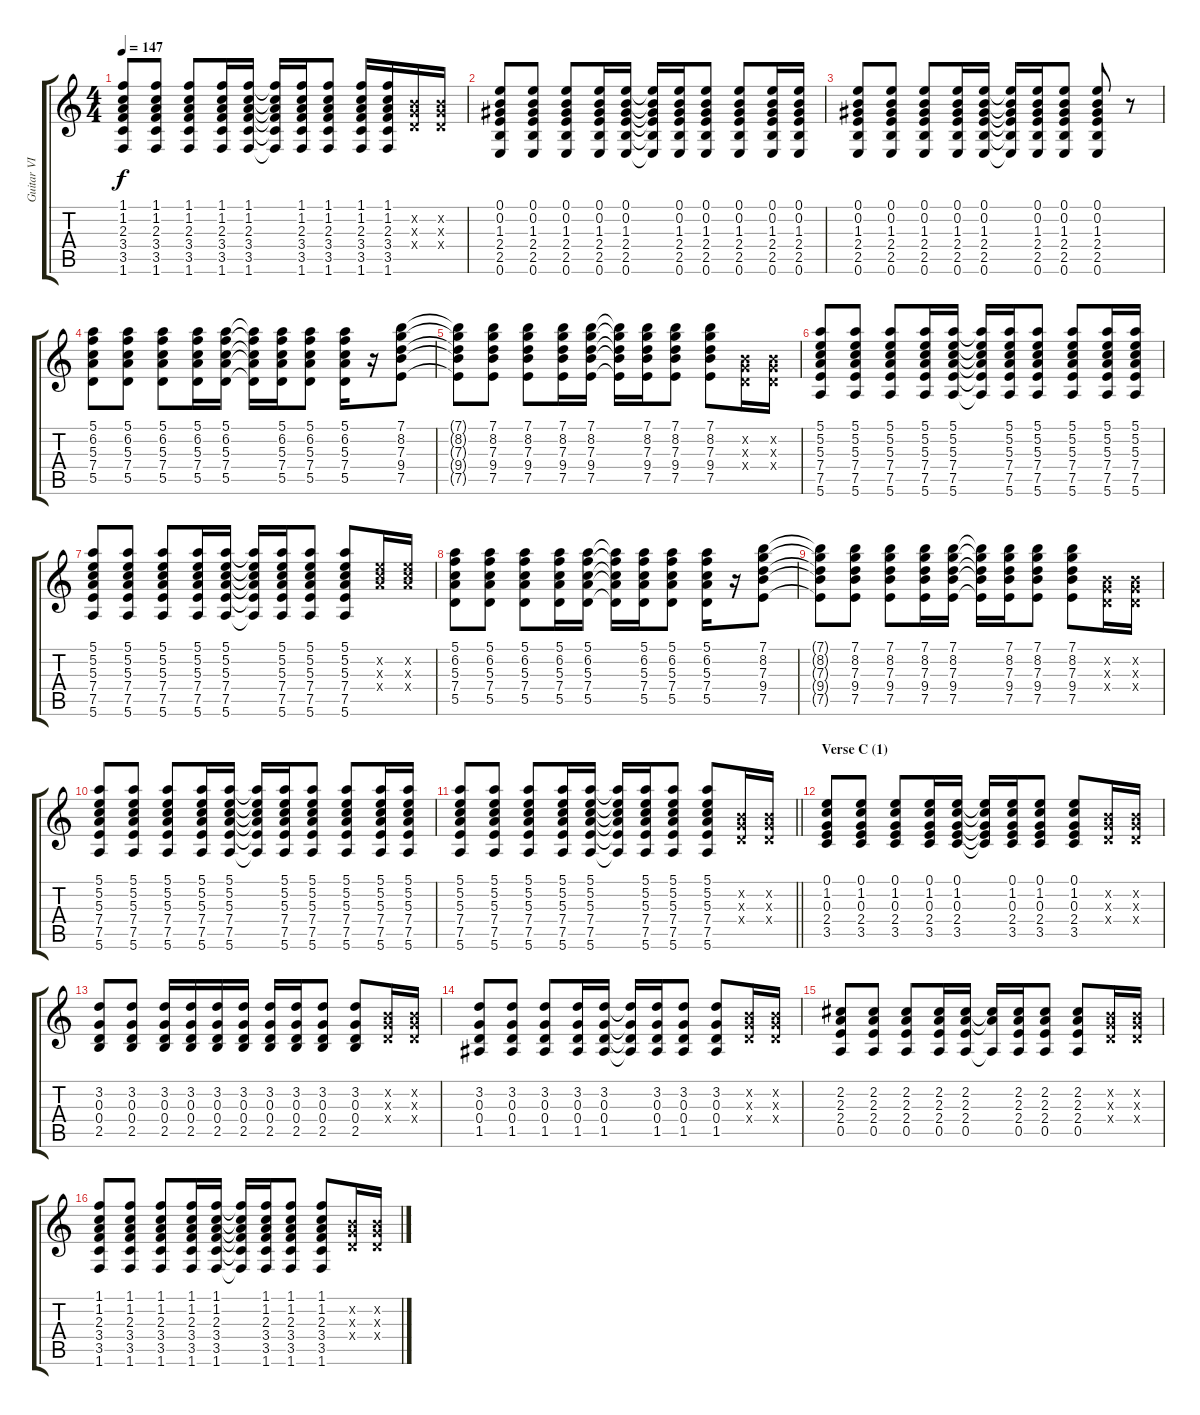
\track ("Guitar VI" "Guitar VI") {instrument acousticguitarsteel}
\staff {score tabs}
\tuning (E4 B3 G3 D3 A2 E2) {hide}
\ts (4 4)
\tempo 147
\clef g2
\ks aminor
(1.1 1.2 2.3 3.4 3.5 1.6).8{dy f} (1.1 1.2 2.3 3.4 3.5 1.6).8 (1.1 1.2 2.3 3.4 3.5 1.6).8 (1.1 1.2 2.3 3.4 3.5 1.6).16 (1.1 1.2 2.3 3.4 3.5 1.6).16 (1.1{t} 1.2{t} 2.3{t} 3.4{t} 3.5{t} 1.6{t}).16 (1.1 1.2 2.3 3.4 3.5 1.6).16 (1.1 1.2 2.3 3.4 3.5 1.6).8 (1.1 1.2 2.3 3.4 3.5 1.6).16 (1.1 1.2 2.3 3.4 3.5 1.6).16 (0.2{x} 0.3{x} 0.4{x}).16 (0.2{x} 0.3{x} 0.4{x}).16 |
(0.1 0.2 1.3 2.4 2.5 0.6).8 (0.1 0.2 1.3 2.4 2.5 0.6).8 (0.1 0.2 1.3 2.4 2.5 0.6).8 (0.1 0.2 1.3 2.4 2.5 0.6).16 (0.1 0.2 1.3 2.4 2.5 0.6).16 (0.1{t} 0.2{t} 1.3{t} 2.4{t} 2.5{t} 0.6{t}).16 (0.1 0.2 1.3 2.4 2.5 0.6).16 (0.1 0.2 1.3 2.4 2.5 0.6).8 (0.1 0.2 1.3 2.4 2.5 0.6).8 (0.1 0.2 1.3 2.4 2.5 0.6).16 (0.1 0.2 1.3 2.4 2.5 0.6).16 |
(0.1 0.2 1.3 2.4 2.5 0.6).8 (0.1 0.2 1.3 2.4 2.5 0.6).8 (0.1 0.2 1.3 2.4 2.5 0.6).8 (0.1 0.2 1.3 2.4 2.5 0.6).16 (0.1 0.2 1.3 2.4 2.5 0.6).16 (0.1{t} 0.2{t} 1.3{t} 2.4{t} 2.5{t} 0.6{t}).16 (0.1 0.2 1.3 2.4 2.5 0.6).16 (0.1 0.2 1.3 2.4 2.5 0.6).8 (0.1 0.2 1.3 2.4 2.5 0.6).8 r.8 |
(5.1 6.2 5.3 7.4 5.5).8 (5.1 6.2 5.3 7.4 5.5).8 (5.1 6.2 5.3 7.4 5.5).8 (5.1 6.2 5.3 7.4 5.5).16 (5.1 6.2 5.3 7.4 5.5).16 (5.1{t} 6.2{t} 5.3{t} 7.4{t} 5.5{t}).16 (5.1 6.2 5.3 7.4 5.5).16 (5.1 6.2 5.3 7.4 5.5).8 (5.1 6.2 5.3 7.4 5.5).16 r.16 (7.1 8.2 7.3 9.4 7.5).8 |
(7.1{t} 8.2{t} 7.3{t} 9.4{t} 7.5{t}).8 (7.1 8.2 7.3 9.4 7.5).8 (7.1 8.2 7.3 9.4 7.5).8 (7.1 8.2 7.3 9.4 7.5).16 (7.1 8.2 7.3 9.4 7.5).16 (7.1{t} 8.2{t} 7.3{t} 9.4{t} 7.5{t}).16 (7.1 8.2 7.3 9.4 7.5).16 (7.1 8.2 7.3 9.4 7.5).8 (7.1 8.2 7.3 9.4 7.5).8 (0.2{x} 0.3{x} 0.4{x}).16 (0.2{x} 0.3{x} 0.4{x}).16 |
(5.1 5.2 5.3 7.4 7.5 5.6).8 (5.1 5.2 5.3 7.4 7.5 5.6).8 (5.1 5.2 5.3 7.4 7.5 5.6).8 (5.1 5.2 5.3 7.4 7.5 5.6).16 (5.1 5.2 5.3 7.4 7.5 5.6).16 (5.1{t} 5.2{t} 5.3{t} 7.4{t} 7.5{t} 5.6{t}).16 (5.1 5.2 5.3 7.4 7.5 5.6).16 (5.1 5.2 5.3 7.4 7.5 5.6).8 (5.1 5.2 5.3 7.4 7.5 5.6).8 (5.1 5.2 5.3 7.4 7.5 5.6).16 (5.1 5.2 5.3 7.4 7.5 5.6).16 |
(5.1 5.2 5.3 7.4 7.5 5.6).8 (5.1 5.2 5.3 7.4 7.5 5.6).8 (5.1 5.2 5.3 7.4 7.5 5.6).8 (5.1 5.2 5.3 7.4 7.5 5.6).16 (5.1 5.2 5.3 7.4 7.5 5.6).16 (5.1{t} 5.2{t} 5.3{t} 7.4{t} 7.5{t} 5.6{t}).16 (5.1 5.2 5.3 7.4 7.5 5.6).16 (5.1 5.2 5.3 7.4 7.5 5.6).8 (5.1 5.2 5.3 7.4 7.5 5.6).8 (5.2{x} 5.3{x} 7.4{x}).16 (5.2{x} 5.3{x} 7.4{x}).16 |
(5.1 6.2 5.3 7.4 5.5).8 (5.1 6.2 5.3 7.4 5.5).8 (5.1 6.2 5.3 7.4 5.5).8 (5.1 6.2 5.3 7.4 5.5).16 (5.1 6.2 5.3 7.4 5.5).16 (5.1{t} 6.2{t} 5.3{t} 7.4{t} 5.5{t}).16 (5.1 6.2 5.3 7.4 5.5).16 (5.1 6.2 5.3 7.4 5.5).8 (5.1 6.2 5.3 7.4 5.5).16 r.16 (7.1 8.2 7.3 9.4 7.5).8 |
(7.1{t} 8.2{t} 7.3{t} 9.4{t} 7.5{t}).8 (7.1 8.2 7.3 9.4 7.5).8 (7.1 8.2 7.3 9.4 7.5).8 (7.1 8.2 7.3 9.4 7.5).16 (7.1 8.2 7.3 9.4 7.5).16 (7.1{t} 8.2{t} 7.3{t} 9.4{t} 7.5{t}).16 (7.1 8.2 7.3 9.4 7.5).16 (7.1 8.2 7.3 9.4 7.5).8 (7.1 8.2 7.3 9.4 7.5).8 (0.2{x} 0.3{x} 0.4{x}).16 (0.2{x} 0.3{x} 0.4{x}).16 |
(5.1 5.2 5.3 7.4 7.5 5.6).8 (5.1 5.2 5.3 7.4 7.5 5.6).8 (5.1 5.2 5.3 7.4 7.5 5.6).8 (5.1 5.2 5.3 7.4 7.5 5.6).16 (5.1 5.2 5.3 7.4 7.5 5.6).16 (5.1{t} 5.2{t} 5.3{t} 7.4{t} 7.5{t} 5.6{t}).16 (5.1 5.2 5.3 7.4 7.5 5.6).16 (5.1 5.2 5.3 7.4 7.5 5.6).8 (5.1 5.2 5.3 7.4 7.5 5.6).8 (5.1 5.2 5.3 7.4 7.5 5.6).16 (5.1 5.2 5.3 7.4 7.5 5.6).16 |
\barLineRight lightlight
(5.1 5.2 5.3 7.4 7.5 5.6).8 (5.1 5.2 5.3 7.4 7.5 5.6).8 (5.1 5.2 5.3 7.4 7.5 5.6).8 (5.1 5.2 5.3 7.4 7.5 5.6).16 (5.1 5.2 5.3 7.4 7.5 5.6).16 (5.1{t} 5.2{t} 5.3{t} 7.4{t} 7.5{t} 5.6{t}).16 (5.1 5.2 5.3 7.4 7.5 5.6).16 (5.1 5.2 5.3 7.4 7.5 5.6).8 (5.1 5.2 5.3 7.4 7.5 5.6).8 (0.2{x} 0.3{x} 0.4{x}).16 (0.2{x} 0.3{x} 0.4{x}).16 |
\section ("" "Verse C (1)")
(0.1 1.2 0.3 2.4 3.5).8 (0.1 1.2 0.3 2.4 3.5).8 (0.1 1.2 0.3 2.4 3.5).8 (0.1 1.2 0.3 2.4 3.5).16 (0.1 1.2 0.3 2.4 3.5).16 (0.1{t} 1.2{t} 0.3{t} 2.4{t} 3.5{t}).16 (0.1 1.2 0.3 2.4 3.5).16 (0.1 1.2 0.3 2.4 3.5).8 (0.1 1.2 0.3 2.4 3.5).8 (0.2{x} 0.3{x} 0.4{x}).16 (0.2{x} 0.3{x} 0.4{x}).16 |
(3.2 0.3 0.4 2.5).8 (3.2 0.3 0.4 2.5).8 (3.2 0.3 0.4 2.5).16 (3.2 0.3 0.4 2.5).16 (3.2 0.3 0.4 2.5).16 (3.2 0.3 0.4 2.5).16 (3.2 0.3 0.4 2.5).16 (3.2 0.3 0.4 2.5).16 (3.2 0.3 0.4 2.5).8 (3.2 0.3 0.4 2.5).8 (0.2{x} 0.3{x} 0.4{x}).16 (0.2{x} 0.3{x} 0.4{x}).16 |
(3.2 0.3 0.4 1.5).8 (3.2 0.3 0.4 1.5).8 (3.2 0.3 0.4 1.5).8 (3.2 0.3 0.4 1.5).16 (3.2 0.3 0.4 1.5).16 (3.2{t} 0.3{t} 0.4{t} 1.5{t}).16 (3.2 0.3 0.4 1.5).16 (3.2 0.3 0.4 1.5).8 (3.2 0.3 0.4 1.5).8 (0.2{x} 0.3{x} 0.4{x}).16 (0.2{x} 0.3{x} 0.4{x}).16 |
(2.2 2.3 2.4 0.5).8 (2.2 2.3 2.4 0.5).8 (2.2 2.3 2.4 0.5).8 (2.2 2.3 2.4 0.5).16 (2.2 2.3 2.4 0.5).16 (2.2{t} 2.3{t} 0.5{t}).16 (2.2 2.3 2.4 0.5).16 (2.2 2.3 2.4 0.5).8 (2.2 2.3 2.4 0.5).8 (0.2{x} 0.3{x} 0.4{x}).16 (0.2{x} 0.3{x} 0.4{x}).16 |
(1.1 1.2 2.3 3.4 3.5 1.6).8 (1.1 1.2 2.3 3.4 3.5 1.6).8 (1.1 1.2 2.3 3.4 3.5 1.6).8 (1.1 1.2 2.3 3.4 3.5 1.6).16 (1.1 1.2 2.3 3.4 3.5 1.6).16 (1.1{t} 1.2{t} 2.3{t} 3.4{t} 3.5{t} 1.6{t}).16 (1.1 1.2 2.3 3.4 3.5 1.6).16 (1.1 1.2 2.3 3.4 3.5 1.6).8 (1.1 1.2 2.3 3.4 3.5 1.6).8 (0.2{x} 0.3{x} 0.4{x}).16 (0.2{x} 0.3{x} 0.4{x}).16
